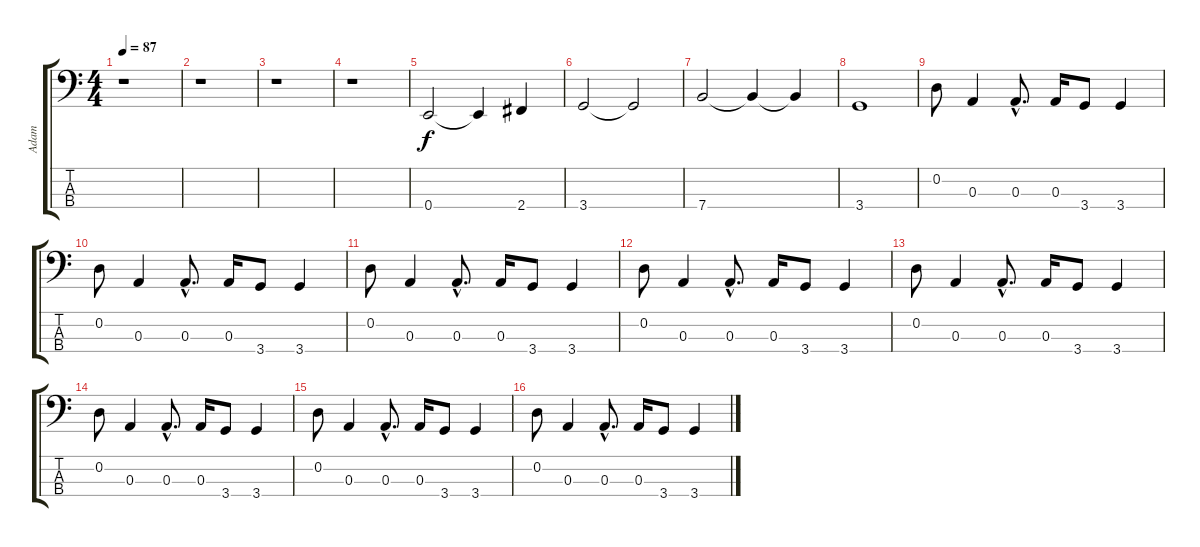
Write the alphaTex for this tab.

\track ("Adam" "Adam") {instrument electricbassfinger}
\staff {score tabs}
\tuning (G2 D2 A1 E1) {hide}
\ts (4 4)
\tempo 87
\clef f4
\ks c
r.1{dy f instrument electricbassfinger} |
r.1 |
r.1 |
r.1 |
0.4.2 0.4{t}.4 2.4.4 |
3.4.2 3.4{t}.2 |
7.4.2 7.4{t}.4 7.4{t}.4 |
3.4.1 |
0.2.8 0.3.4 0.3{hac}.8{d} 0.3.16 3.4.8 3.4.4 |
0.2.8 0.3.4 0.3{hac}.8{d} 0.3.16 3.4.8 3.4.4 |
0.2.8 0.3.4 0.3{hac}.8{d} 0.3.16 3.4.8 3.4.4 |
0.2.8 0.3.4 0.3{hac}.8{d} 0.3.16 3.4.8 3.4.4 |
0.2.8 0.3.4 0.3{hac}.8{d} 0.3.16 3.4.8 3.4.4 |
0.2.8 0.3.4 0.3{hac}.8{d} 0.3.16 3.4.8 3.4.4 |
0.2.8 0.3.4 0.3{hac}.8{d} 0.3.16 3.4.8 3.4.4 |
0.2.8 0.3.4 0.3{hac}.8{d} 0.3.16 3.4.8 3.4.4
